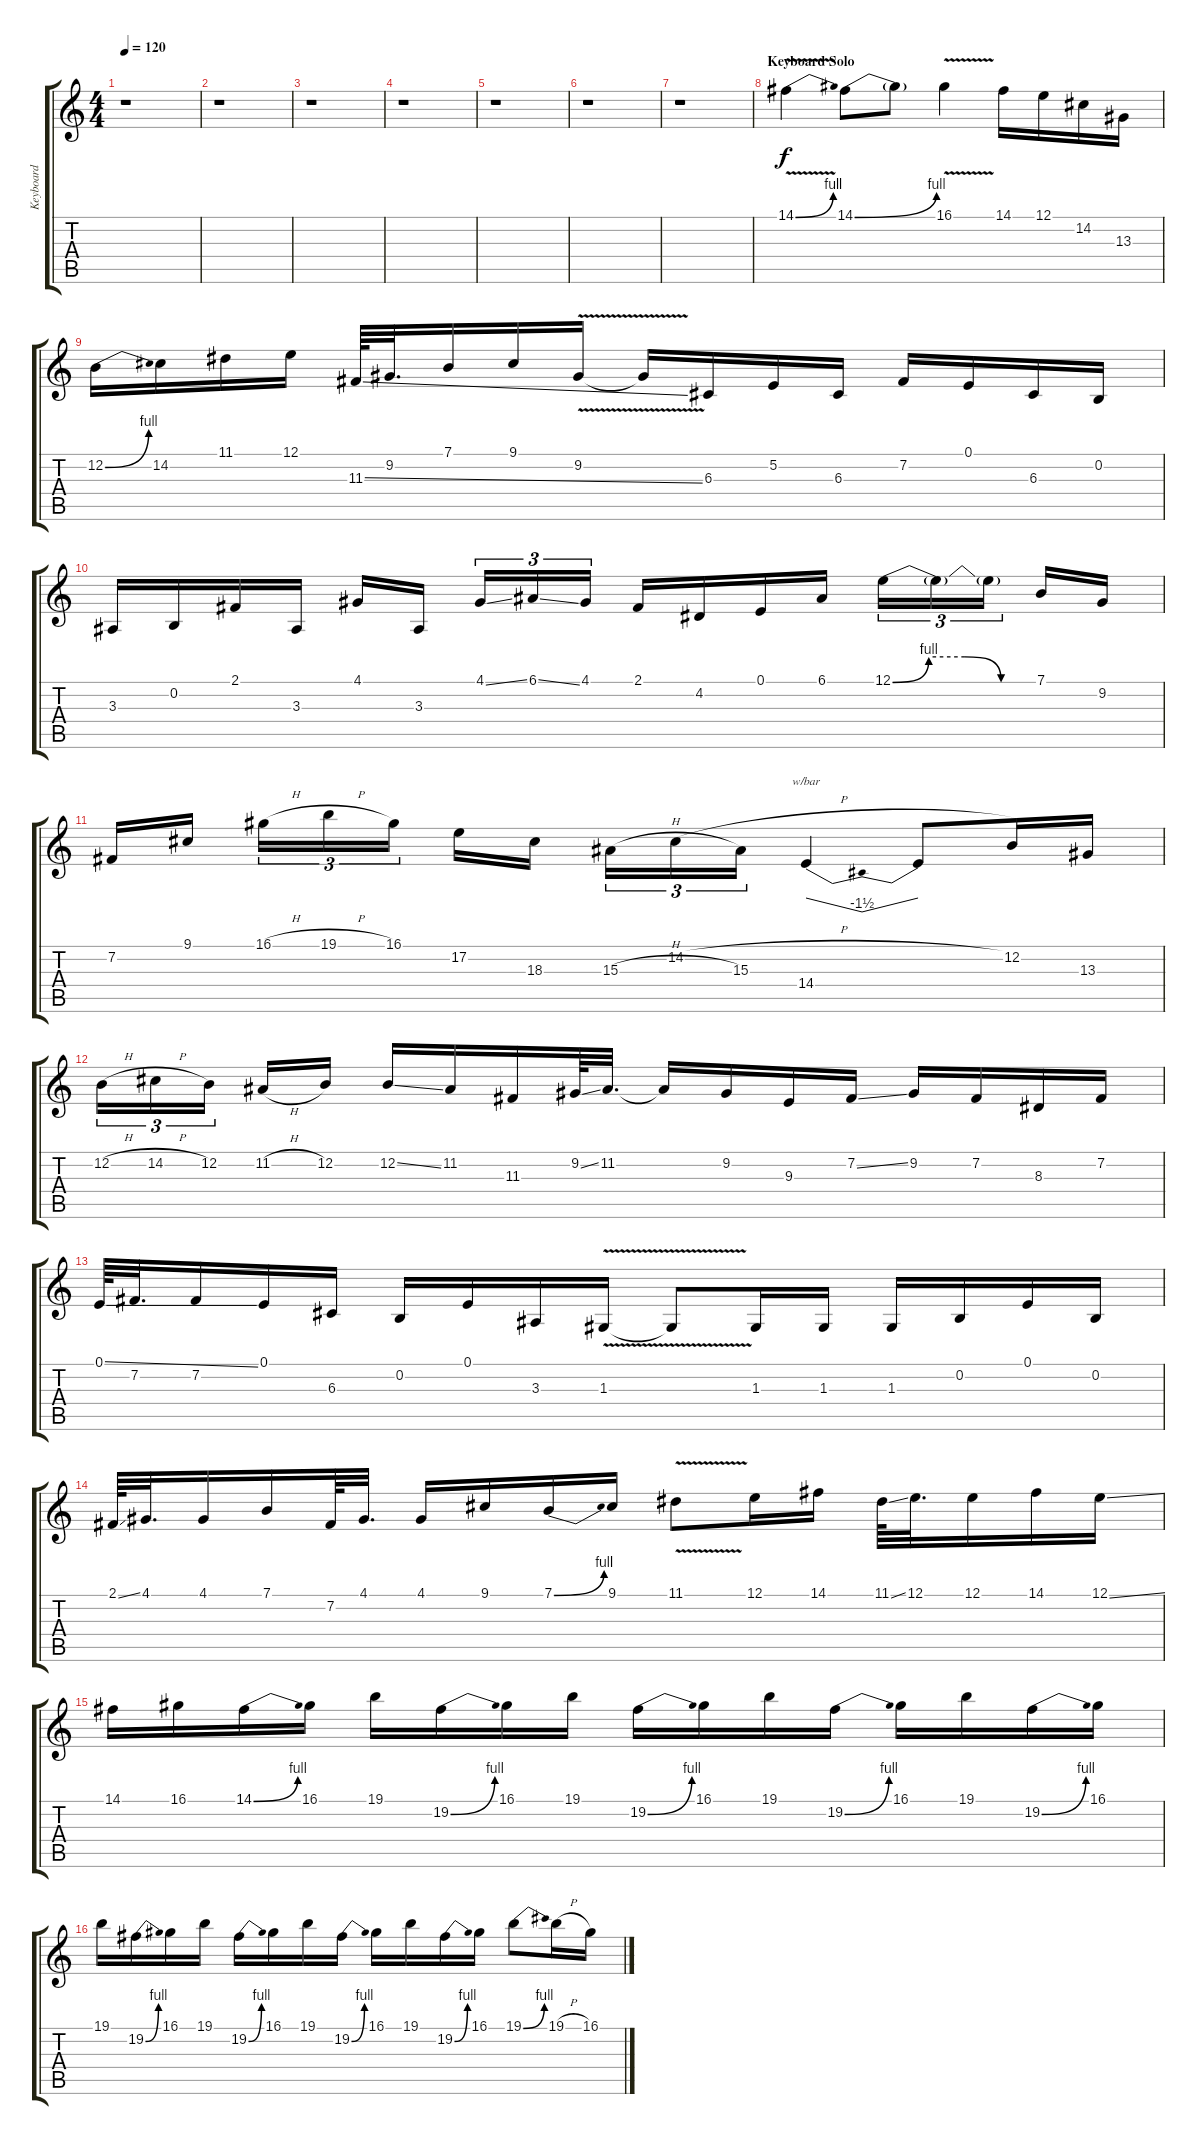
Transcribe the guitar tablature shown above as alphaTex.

\track ("Keyboard" "Keyboard") {instrument stringensemble1}
\staff {score tabs}
\tuning (E4 B3 G3 D3 A2 E2) {hide}
\ts (4 4)
\tempo 120
\clef g2
\ks c
r.1{dy f} |
r.1 |
r.1 |
r.1 |
r.1 |
r.1 |
r.1 |
\section ("" "Keyboard Solo")
14.1{be (bend 0 0 60 4) v}.4{volume 13} 14.1{be (bend 0 0 60 4)}.8 14.1{t}.8 16.1{v}.4 14.1.16 12.1.16 14.2.16 13.3.16 |
12.2{be (bend 0 0 60 4)}.16 14.2.16 11.1.16 12.1.16 11.3{ss}.64 9.2.32{d} 7.1.16 9.1.16 9.2{v}.16 9.2{t}.16 6.3.16 5.2.16 6.3.16 7.2.16 0.1.16 6.3.16 0.2.16 |
3.3.16 0.2.16 2.1.16 3.3.16 4.1.16 3.3.16 4.1{ss}.16{tu (3 2)} 6.1{ss}.16{tu (3 2)} 4.1.16{tu (3 2)} 2.1.16 4.2.16 0.1.16 6.1.16 12.1{be (custom 0 0 15 4 30 4 45 0 60 0)}.16{tu (3 2)} 12.1{t}.16{tu (3 2)} 12.1{t}.16{tu (3 2)} 7.1.16 9.2.16 |
7.2.16 9.1.16 16.1{h}.16{tu (3 2)} 19.1{h}.16{tu (3 2)} 16.1.16{tu (3 2)} 17.2.16 18.3.16 15.3{h}.16{tu (3 2)} 14.2{h}.16{tu (3 2)} 15.3.16{tu (3 2)} 14.4.4{tbe (dip default 0 0 30 -6 60 0)} 14.4{t}.8 12.2.16 13.3.16 |
12.2{h}.16{tu (3 2)} 14.2{h}.16{tu (3 2)} 12.2.16{tu (3 2)} 11.2{h}.16 12.2.16 12.2{ss}.16 11.2.16 11.3.16 9.2{ss}.64 11.2.32{d} 11.2{t}.16 9.2.16 9.3.16 7.2{ss}.16 9.2.16 7.2.16 8.3.16 7.2.16 |
0.1{ss}.64 7.2.32{d} 7.2.16 0.1.16 6.3.16 0.2.16 0.1.16 3.3.16 1.3{v}.16 1.3{t}.8 1.3.16 1.3.16 1.3.16 0.2.16 0.1.16 0.2.16 |
2.1{ss}.64 4.1.32{d} 4.1.16 7.1.16 7.2.64 4.1.32{d} 4.1.16 9.1.16 7.1{be (bend 0 0 60 4)}.16 9.1.16 11.1{v}.8 12.1.16 14.1.16 11.1{ss}.64 12.1.32{d} 12.1.16 14.1.16 12.1{ss}.16 |
14.1.16 16.1.16 14.1{be (bend 0 0 60 4)}.16 16.1.16 19.1.16 19.2{be (bend 0 0 60 4)}.16 16.1.16 19.1.16 19.2{be (bend 0 0 60 4)}.16 16.1.16 19.1.16 19.2{be (bend 0 0 60 4)}.16 16.1.16 19.1.16 19.2{be (bend 0 0 60 4)}.16 16.1.16 |
19.1.16 19.2{be (bend 0 0 60 4)}.16 16.1.16 19.1.16 19.2{be (bend 0 0 60 4)}.16 16.1.16 19.1.16 19.2{be (bend 0 0 60 4)}.16 16.1.16 19.1.16 19.2{be (bend 0 0 60 4)}.16 16.1.16 19.1{be (bend 0 0 60 4)}.8 19.1{h}.16 16.1.16
